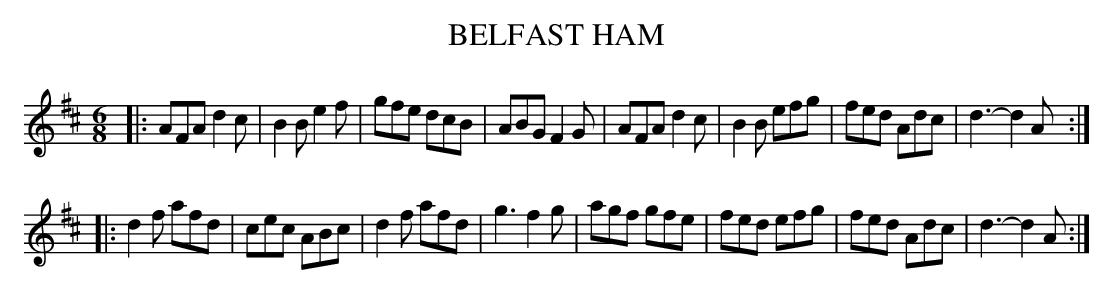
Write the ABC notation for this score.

X:1
T: BELFAST HAM
M: 6/8
L: 1/8
K: D
|:\
AFA d2c | B2B e2f | gfe dcB | ABG F2G |\
AFA d2c | B2B efg | fed Adc | d3- d2A :|
|:\
d2f afd | cec ABc | d2f afd | g3  f2g |\
agf gfe | fed efg | fed Adc | d3- d2A :|
